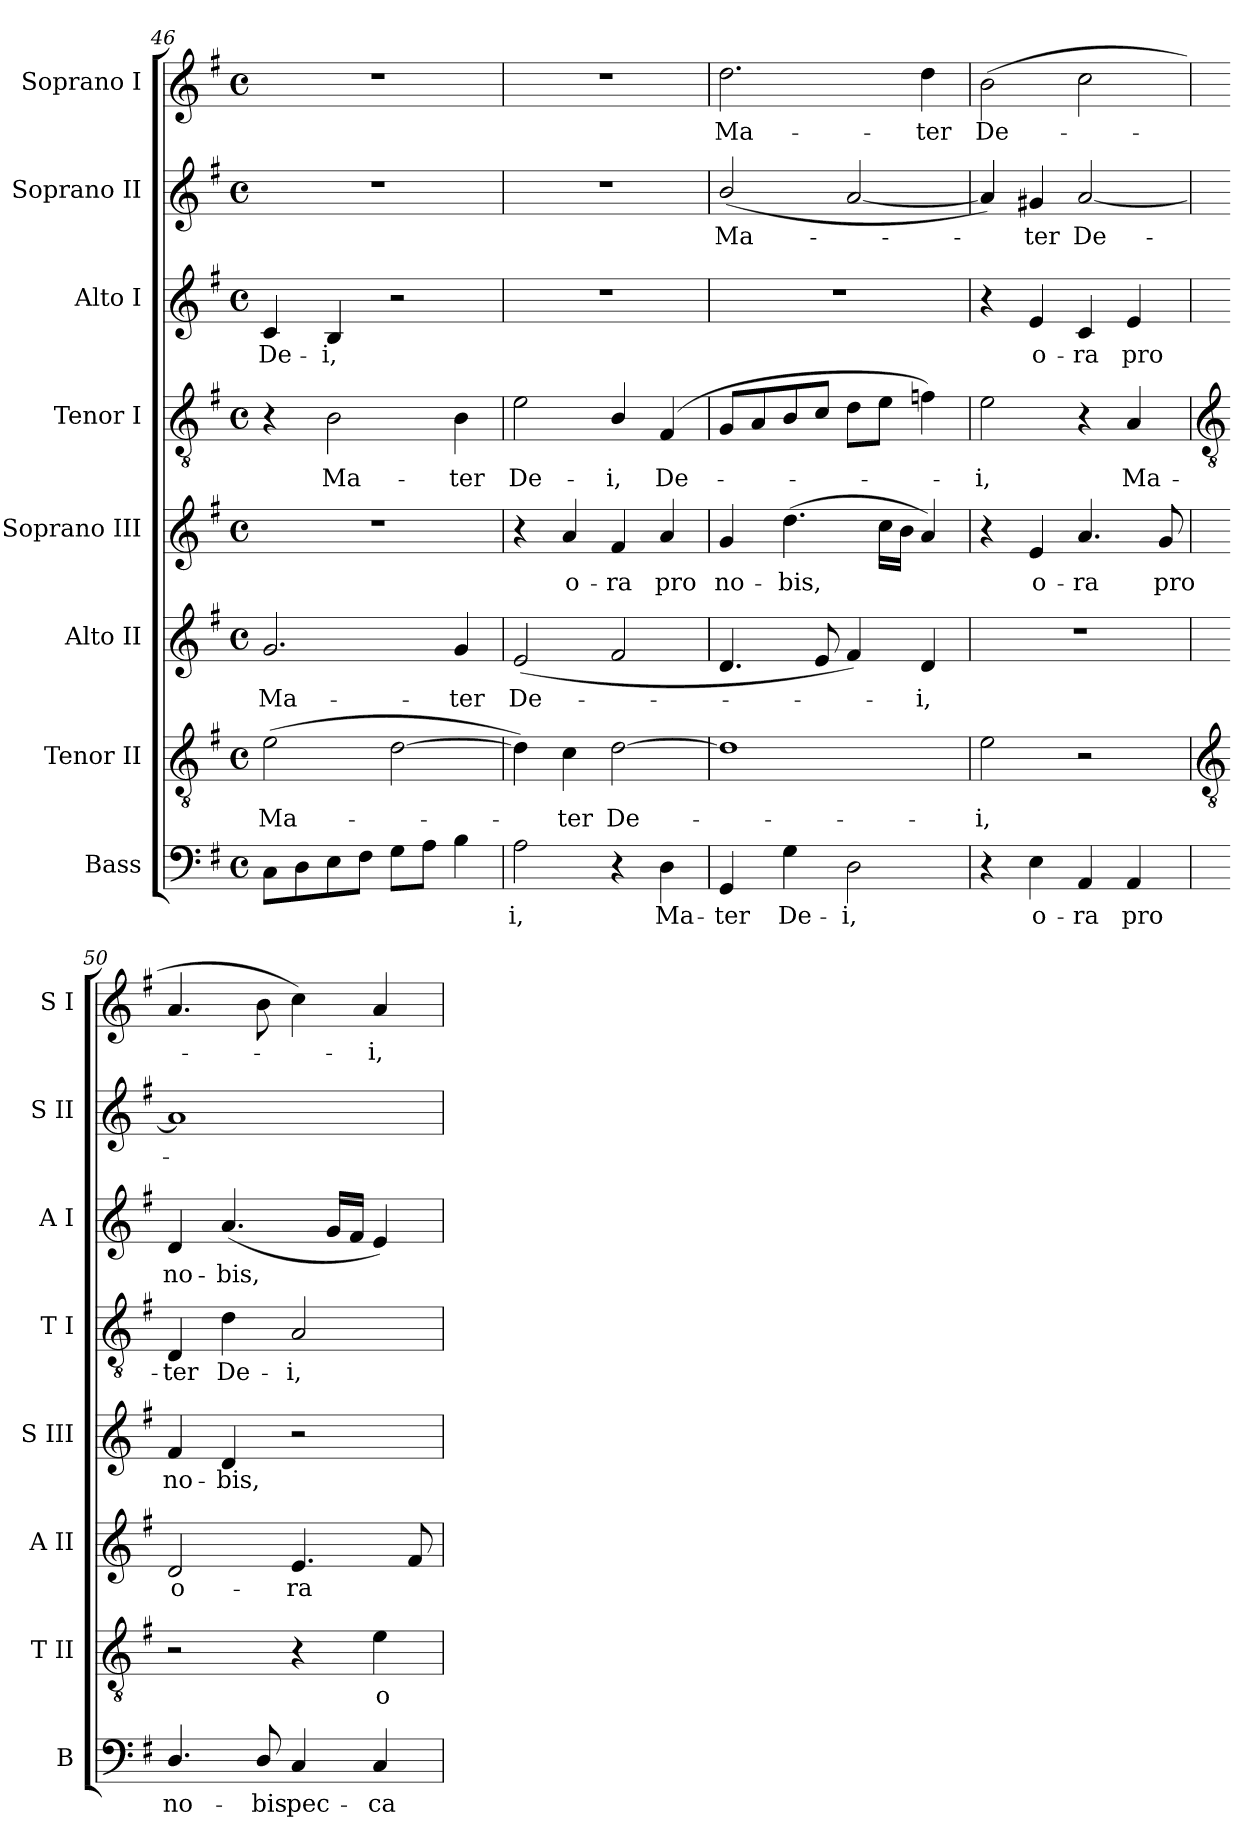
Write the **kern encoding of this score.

**kern	**text	**kern	**text	**kern	**text	**kern	**text	**kern	**text	**kern	**text	**kern	**text	**kern	**text
*part8	*part8	*part7	*part7	*part6	*part6	*part5	*part5	*part4	*part4	*part3	*part3	*part2	*part2	*part1	*part1
*staff8	*staff8	*staff7	*staff7	*staff6	*staff6	*staff5	*staff5	*staff4	*staff4	*staff3	*staff3	*staff2	*staff2	*staff1	*staff1
*I"Bass	*	*I"Tenor II	*	*I"Alto II	*	*I"Soprano III	*	*I"Tenor I	*	*I"Alto I	*	*I"Soprano II	*	*I"Soprano I	*
*I'B	*	*I'T II	*	*I'A II	*	*I'S III	*	*I'T I	*	*I'A I	*	*I'S II	*	*I'S I	*
*clefF4	*	*clefGv2	*	*clefG2	*	*clefG2	*	*clefGv2	*	*clefG2	*	*clefG2	*	*clefG2	*
*k[f#]	*	*k[f#]	*	*k[f#]	*	*k[f#]	*	*k[f#]	*	*k[f#]	*	*k[f#]	*	*k[f#]	*
*G:	*	*G:	*	*G:	*	*G:	*	*G:	*	*G:	*	*G:	*	*G:	*
*M4/4	*	*M4/4	*	*M4/4	*	*M4/4	*	*M4/4	*	*M4/4	*	*M4/4	*	*M4/4	*
*met(c)	*	*met(c)	*	*met(c)	*	*met(c)	*	*met(c)	*	*met(c)	*	*met(c)	*	*met(c)	*
=46	=46	=46	=46	=46	=46	=46	=46	=46	=46	=46	=46	=46	=46	=46	=46
!	!	!	!LO:LY:b	!	!LO:LY:b	!	!	!	!	!	!LO:LY:b	!	!	!	!
8CL	.	(>2e	Ma-	2.g	Ma-	1r	.	4r	.	4c	De-	1r	.	1r	.
8D	.	.	.	.	.	.	.	.	.	.	.	.	.	.	.
!	!	!	!	!	!	!	!	!	!LO:LY:b	!	!LO:LY:b	!	!	!	!
8E	.	.	.	.	.	.	.	2B	Ma-	4B	-i,	.	.	.	.
8F#J	.	.	.	.	.	.	.	.	.	.	.	.	.	.	.
8GL	.	[2d	.	.	.	.	.	.	.	2r	.	.	.	.	.
8AJ	.	.	.	.	.	.	.	.	.	.	.	.	.	.	.
!	!	!	!	!	!LO:LY:b	!	!	!	!LO:LY:b	!	!	!	!	!	!
4B	.	.	.	4g	-ter	.	.	4B	-ter	.	.	.	.	.	.
=47	=47	=47	=47	=47	=47	=47	=47	=47	=47	=47	=47	=47	=47	=47	=47
!	!LO:LY:b	!	!	!	!LO:LY:b	!	!	!	!LO:LY:b	!	!	!	!	!	!
2A	i,	4d])	.	(<2e	De-	4r	.	2e	De-	1r	.	1r	.	1r	.
!	!	!	!LO:LY:b	!	!	!	!LO:LY:b	!	!	!	!	!	!	!	!
.	.	4c	ter	.	.	4a	o-	.	.	.	.	.	.	.	.
!	!	!	!LO:LY:b	!	!	!	!LO:LY:b	!	!LO:LY:b	!	!	!	!	!	!
4r	.	[2d	De-	2f#	.	4f#	-ra	4B/	-i,	.	.	.	.	.	.
!	!LO:LY:b	!	!	!	!	!	!LO:LY:b	!	!LO:LY:b	!	!	!	!	!	!
4D	Ma-	.	.	.	.	4a	pro	(>4F#	De-	.	.	.	.	.	.
=48	=48	=48	=48	=48	=48	=48	=48	=48	=48	=48	=48	=48	=48	=48	=48
!	!LO:LY:b	!	!	!	!	!	!LO:LY:b	!	!	!	!	!	!LO:LY:b	!	!LO:LY:b
4GG	-ter	1d]	.	4.d	.	4g	no-	8GL	.	1r	.	(<2b/	Ma-	2.dd	Ma-
.	.	.	.	.	.	.	.	8A	.	.	.	.	.	.	.
!	!LO:LY:b	!	!	!	!	!	!LO:LY:b	!	!	!	!	!	!	!	!
4G	De-	.	.	.	.	(>4.dd	-bis,	8B	.	.	.	.	.	.	.
.	.	.	.	8e	.	.	.	8cJ	.	.	.	.	.	.	.
!	!LO:LY:b	!	!	!	!	!	!	!	!	!	!	!	!	!	!
2D	-i,	.	.	4f#)	.	.	.	8dL	.	.	.	[2a	.	.	.
.	.	.	.	.	.	16ccLL	.	8eJ	.	.	.	.	.	.	.
.	.	.	.	.	.	16bJJ	.	.	.	.	.	.	.	.	.
!	!	!	!	!	!LO:LY:b	!	!	!	!	!	!	!	!	!	!LO:LY:b
.	.	.	.	4d	i,	4a)	.	4fn)	.	.	.	.	.	4dd	-ter
=49	=49	=49	=49	=49	=49	=49	=49	=49	=49	=49	=49	=49	=49	=49	=49
!	!	!	!LO:LY:b	!	!	!	!	!	!LO:LY:b	!	!	!	!	!	!LO:LY:b
4r	.	2e	i,	1r	.	4r	.	2e	i,	4r	.	4a])	.	(>2b	De-
!	!LO:LY:b	!	!	!	!	!	!LO:LY:b	!	!	!	!LO:LY:b	!	!LO:LY:b	!	!
4E	o-	.	.	.	.	4e	o-	.	.	4e	o-	4g#X	ter	.	.
!	!LO:LY:b	!	!	!	!	!	!LO:LY:b	!	!	!	!LO:LY:b	!	!LO:LY:b	!	!
4AA	-ra	2r	.	.	.	4.a	-ra	4r	.	4c	-ra	[2a	De-	2cc	.
!	!LO:LY:b	!	!	!	!	!	!	!	!LO:LY:b	!	!LO:LY:b	!	!	!	!
4AA	pro	.	.	.	.	.	.	4A	Ma-	4e	pro	.	.	.	.
!	!	!	!	!	!	!	!LO:LY:b	!	!	!	!	!	!	!	!
.	.	.	.	.	.	8g	pro	.	.	.	.	.	.	.	.
!!LO:LB:g=z
=50	=50	=50	=50	=50	=50	=50	=50	=50	=50	=50	=50	=50	=50	=50	=50
*	*	*clefGv2	*	*	*	*	*	*clefGv2	*	*	*	*	*	*	*
!	!LO:LY:b	!	!	!	!LO:LY:b	!	!LO:LY:b	!	!LO:LY:b	!	!LO:LY:b	!	!	!	!
4.D/	no-	2r	.	2d	o-	4f#	no-	4D	-ter	4d	no-	1a]	.	4.a	.
!	!	!	!	!	!	!	!LO:LY:b	!	!LO:LY:b	!	!LO:LY:b	!	!	!	!
.	.	.	.	.	.	4d	-bis,	4d	De-	(<4.a	-bis,	.	.	.	.
!	!LO:LY:b	!	!	!	!	!	!	!	!	!	!	!	!	!	!
8D/	-bis	.	.	.	.	.	.	.	.	.	.	.	.	8b	.
!	!LO:LY:b	!	!	!	!LO:LY:b	!	!	!	!LO:LY:b	!	!	!	!	!	!
4C	pec-	4r	.	4.e	-ra	2r	.	2A	-i,	.	.	.	.	4cc)	.
.	.	.	.	.	.	.	.	.	.	16gLL	.	.	.	.	.
.	.	.	.	.	.	.	.	.	.	16f#JJ	.	.	.	.	.
!	!LO:LY:b	!	!LO:LY:b	!	!	!	!	!	!	!	!	!	!	!	!LO:LY:b
4C	-ca-	4e	o-	.	.	.	.	.	.	4e)	.	.	.	4a	i,
.	.	.	.	8f#	.	.	.	.	.	.	.	.	.	.	.
=	=	=	=	=	=	=	=	=	=	=	=	=	=	=	=
*-	*-	*-	*-	*-	*-	*-	*-	*-	*-	*-	*-	*-	*-	*-	*-
